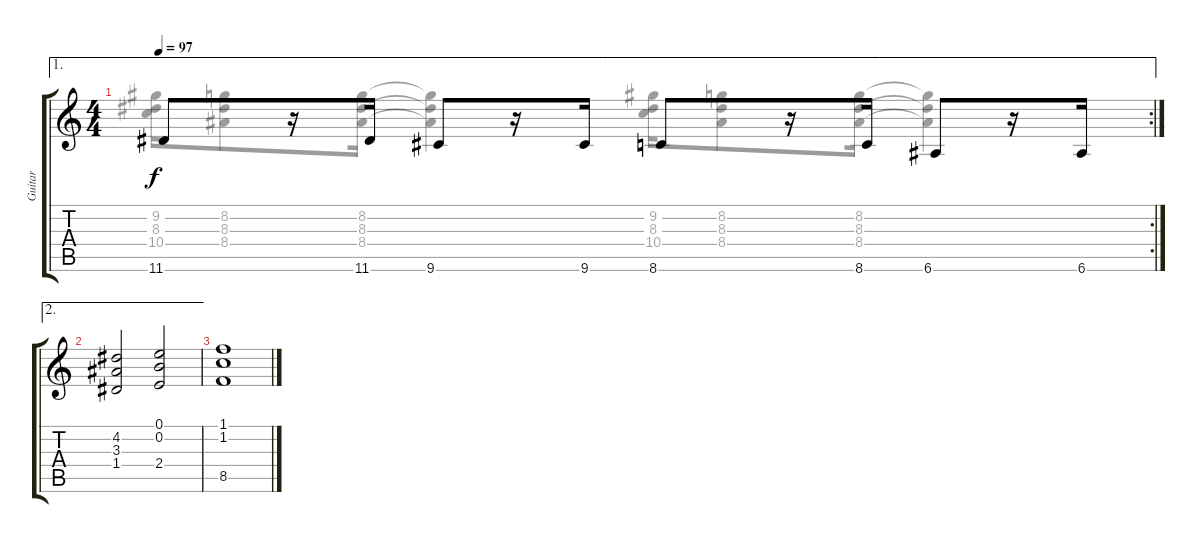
\track ("Guitar" "Guitar") {instrument overdrivenguitar}
\staff {score tabs}
\tuning (E4 B3 G3 D3 A2 E2) {hide}
\voice
\ae 1
\rc 2
\ts (4 4)
\tempo 97
\clef g2
\ks c
11.6.8{dy f} r.16 11.6.16 9.6.8 r.16 9.6.16 8.6.8 r.16 8.6.16 6.6.8 r.16 6.6.16 |
\ae 2
(4.2 3.3 1.4).2 (0.1 0.2 2.4).2 |
(1.1 1.2 8.5).1
\voice
\clef g2
\ottava regular
\simile none
\ks c
(9.2 8.3 10.4).16{dy f} (8.2 8.3 8.4).8 (8.2 8.3 8.4).16 (8.2{t} 8.3{t} 8.4{t}).4 (9.2 8.3 10.4).16 (8.2 8.3 8.4).8 (8.2 8.3 8.4).16 (8.2{t} 8.3{t} 8.4{t}).4 |
|
